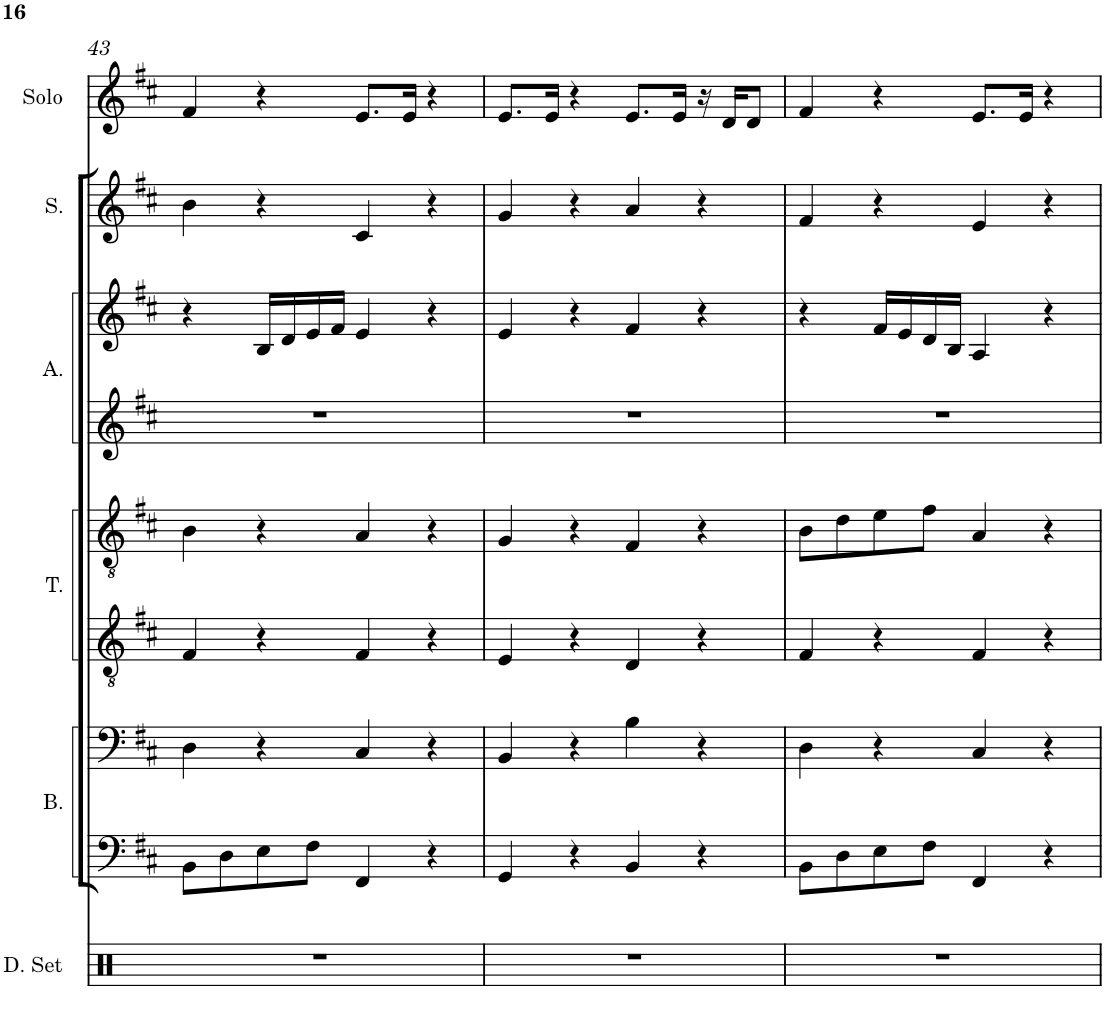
**kern	**kern	**kern	**kern	**kern	**kern	**kern	**kern	**kern
*part6	*part5	*part5	*part4	*part4	*part3	*part3	*part2	*part1
*staff9	*staff8	*staff7	*staff6	*staff5	*staff4	*staff3	*staff2	*staff1
*I"Drumset	*I"Bass	*	*I"Tenor	*	*I"Alto	*	*I"Soprano	*I"Solo
*I'D. Set	*I'B.	*	*I'T.	*	*I'A.	*	*I'S.	*I'Solo
!!LO:PB:g=z
*clefX	*clefF4	*clefF4	*clefGv2	*clefGv2	*clefG2	*clefG2	*clefG2	*clefG2
*k[]	*k[f#c#]	*k[f#c#]	*k[f#c#]	*k[f#c#]	*k[f#c#]	*k[f#c#]	*k[f#c#]	*k[f#c#]
*M4/4	*M4/4	*M4/4	*M4/4	*M4/4	*M4/4	*M4/4	*M4/4	*M4/4
=43	=43	=43	=43	=43	=43	=43	=43	=43
1r	8BB\L	4D\	4F#/	4B\	1r	4r	4b\	4f#/
.	8D\	.	.	.	.	.	.	.
.	8E\	4r	4r	4r	.	16B/LL	4r	4r
.	.	.	.	.	.	16d/	.	.
.	8F#\J	.	.	.	.	16e/	.	.
.	.	.	.	.	.	16f#/JJ	.	.
.	4FF#/	4C#/	4F#/	4A/	.	4e/	4c#/	8.e/L
.	.	.	.	.	.	.	.	16e/Jk
.	4r	4r	4r	4r	.	4r	4r	4r
=44	=44	=44	=44	=44	=44	=44	=44	=44
1r	4GG/	4BB/	4E/	4G/	1r	4e/	4g/	8.e/L
.	.	.	.	.	.	.	.	16e/Jk
.	4r	4r	4r	4r	.	4r	4r	4r
.	4BB/	4B\	4D/	4F#/	.	4f#/	4a/	8.e/L
.	.	.	.	.	.	.	.	16e/Jk
.	4r	4r	4r	4r	.	4r	4r	16r
.	.	.	.	.	.	.	.	16d/KL
.	.	.	.	.	.	.	.	8d/J
=45	=45	=45	=45	=45	=45	=45	=45	=45
1r	8BB\L	4D\	4F#/	8B\L	1r	4r	4f#/	4f#/
.	8D\	.	.	8d\	.	.	.	.
.	8E\	4r	4r	8e\	.	16f#/LL	4r	4r
.	.	.	.	.	.	16e/	.	.
.	8F#\J	.	.	8f#\J	.	16d/	.	.
.	.	.	.	.	.	16B/JJ	.	.
.	4FF#/	4C#/	4F#/	4A/	.	4A/	4e/	8.e/L
.	.	.	.	.	.	.	.	16e/Jk
.	4r	4r	4r	4r	.	4r	4r	4r
=	=	=	=	=	=	=	=	=
*-	*-	*-	*-	*-	*-	*-	*-	*-
